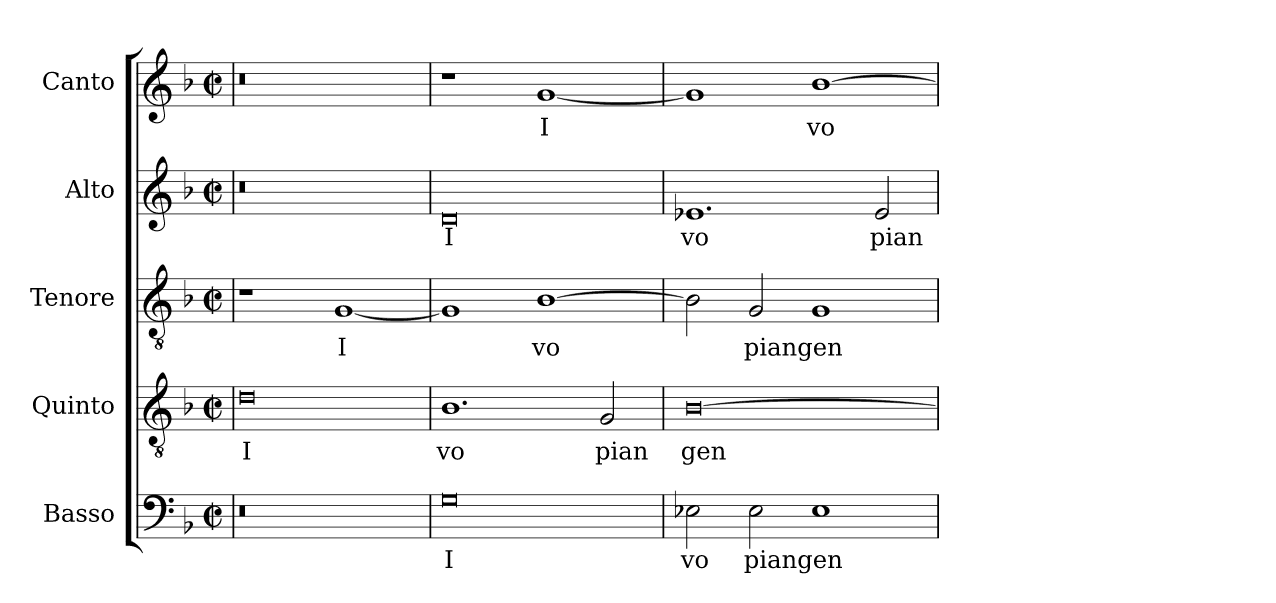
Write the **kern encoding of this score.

**kern	**text	**kern	**text	**kern	**text	**kern	**text	**kern	**text
*part5	*part5	*part4	*part4	*part3	*part3	*part2	*part2	*part1	*part1
*staff5	*staff5	*staff4	*staff4	*staff3	*staff3	*staff2	*staff2	*staff1	*staff1
*I"Basso	*	*I"Quinto	*	*I"Tenore	*	*I"Alto	*	*I"Canto	*
!!LO:PB:g=z
*stria5	*	*stria5	*	*stria5	*	*stria5	*	*stria5	*
*clefF4	*	*clefGv2	*	*clefGv2	*	*clefG2	*	*clefG2	*
*k[b-]	*	*k[b-]	*	*k[b-]	*	*k[b-]	*	*k[b-]	*
*F:	*	*F:	*	*F:	*	*F:	*	*F:	*
*M2/2	*	*M2/2	*	*M2/2	*	*M2/2	*	*M2/2	*
*met(c|)	*	*met(c|)	*	*met(c|)	*	*met(c|)	*	*met(c|)	*
=1	=1!	=1	=1!	=1	=1!	=1	=1!	=1!	=1!
!	!	!	!LO:LY:b:cj	!	!	!	!	!	!
0r	.	0d	I	1r	.	0r	.	0r	.
!	!	!	!	!	!LO:LY:b:rj	!	!	!	!
.	.	.	.	[<1G	I	.	.	.	.
=2	=2	=2	=2	=2	=2	=2	=2	=2	=2
!	!LO:LY:b:cj	!	!LO:LY:b:cj	!	!	!	!LO:LY:b:cj	!	!
0G	I	1.B-	vo	1G]	.	0d	I	1r	.
!	!	!	!	!	!LO:LY:b:cj	!	!	!	!LO:LY:b:rj
.	.	.	.	[>1B-	vo	.	.	[<1g	I
!	!	!	!LO:LY:b:cj	!	!	!	!	!	!
.	.	2G/	pian	.	.	.	.	.	.
=3	=3	=3	=3	=3	=3	=3	=3	=3	=3
!	!LO:LY:b:cj	!	!LO:LY:b:cj	!	!	!	!LO:LY:b:cj	!	!
2E-X\	vo	[>0B-	gen	2B-\]	.	1.e-X	vo	1g]	.
!	!LO:LY:b:cj	!	!	!	!LO:LY:b:cj	!	!	!	!
2E-\	piangen	.	.	2G/	piangen	.	.	.	.
!	!	!	!	!	!	!	!	!	!LO:LY:b:cj
1E-	.	.	.	1G	.	.	.	[>1b-	vo
!	!	!	!	!	!	!	!LO:LY:b:cj	!	!
.	.	.	.	.	.	2e-/	pian	.	.
=	=	=	=	=	=	=	=	=	=
*-	*-	*-	*-	*-	*-	*-	*-	*-	*-
